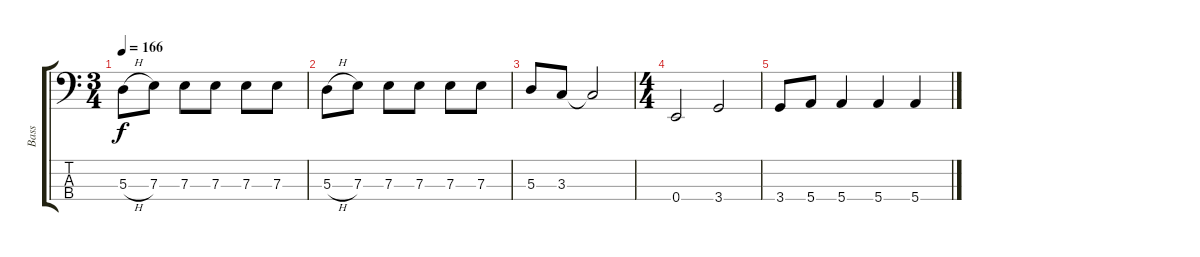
\track ("Bass" "Bass") {instrument electricbasspick}
\staff {score tabs}
\tuning (G2 D2 A1 E1) {hide}
\ts (3 4)
\tempo 166
\clef f4
\ks c
5.3{h}.8{dy f} 7.3.8 7.3.8 7.3.8 7.3.8 7.3.8 |
5.3{h}.8 7.3.8 7.3.8 7.3.8 7.3.8 7.3.8 |
5.3.8 3.3.8 3.3{t}.2 |
\ts (4 4)
0.4.2 3.4.2 |
3.4.8 5.4.8 5.4.4 5.4.4 5.4.4
